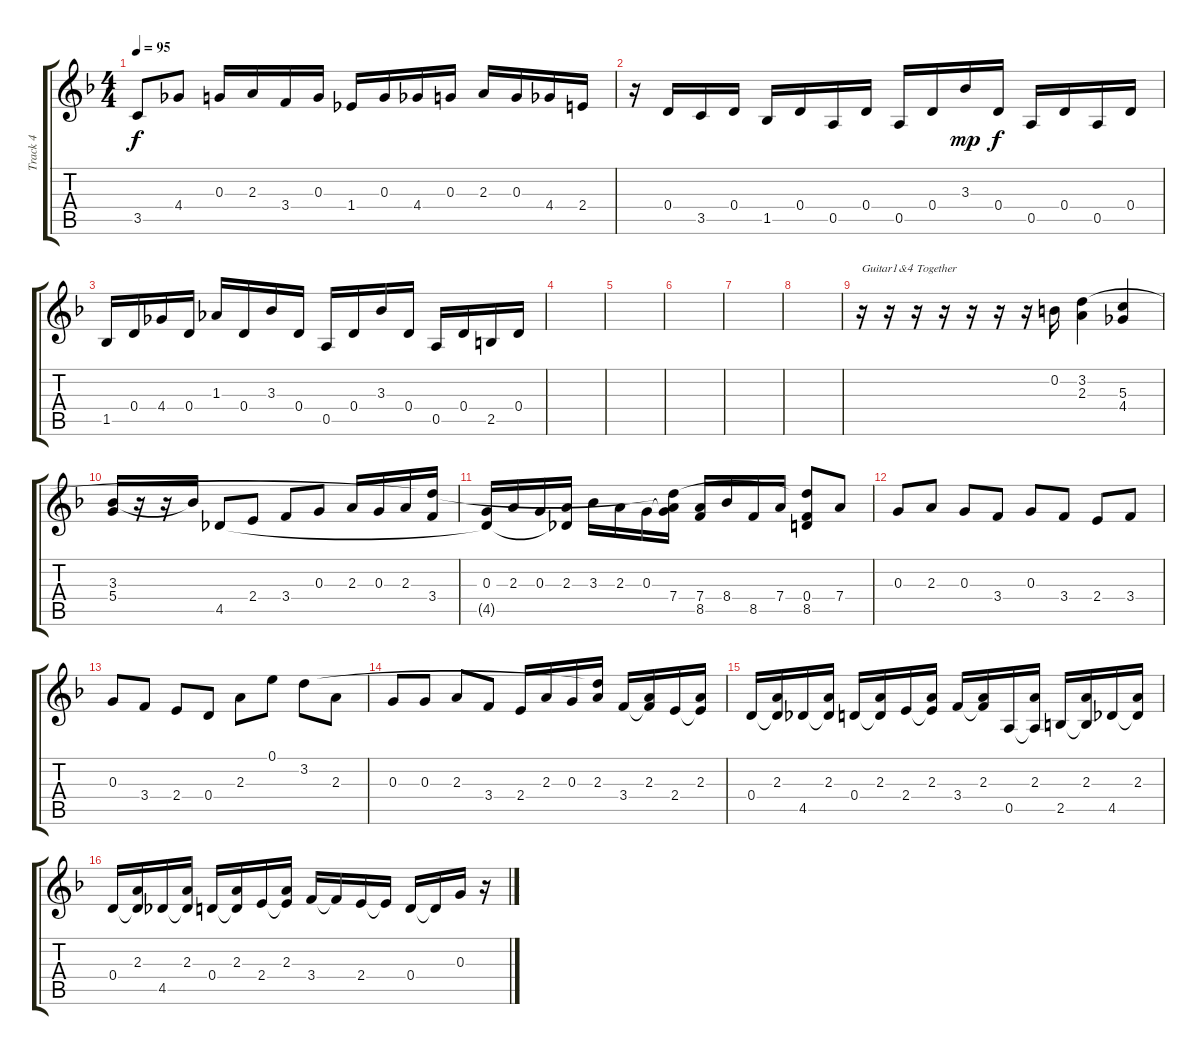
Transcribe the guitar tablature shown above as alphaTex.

\track ("Track 4" "Track 4") {instrument distortionguitar}
\staff {score tabs}
\tuning (E4 B3 G3 D3 A2 D2) {hide}
\ts (4 4)
\tempo 95
\clef g2
\ks dminor
3.5.8{dy f} 4.4.8 0.3.16 2.3.16 3.4.16 0.3.16 1.4.16 0.3.16 4.4.16 0.3.16 2.3.16 0.3.16 4.4.16 2.4.16 |
r.16 0.4.16 3.5.16 0.4.16 1.5.16 0.4.16 0.5.16 0.4.16 0.5.16 0.4.16 3.3.16{dy mp} 0.4.16{dy f} 0.5.16 0.4.16 0.5.16 0.4.16 |
1.5.16 0.4.16 4.4.16 0.4.16 1.3.16 0.4.16 3.3.16 0.4.16 0.5.16 0.4.16 3.3.16 0.4.16 0.5.16 0.4.16 2.5.16 0.4.16 |
|
|
|
|
|
r.16{txt "Guitar1&4 Together" volume 14} r.16 r.16 r.16 r.16 r.16 r.16 0.2.16 (3.2 2.3).4 (5.3 4.4).4 |
(3.3 5.4).16 r.16 r.16 3.3{t}.16 4.5.8 2.4.8 3.4.8 0.3.8 2.3.16 0.3.16 2.3.16 (3.2{t} 3.4).16 |
(0.3 4.5{t}).16 2.3.16 0.3.16 (2.3 4.5{t}).16 3.3.16 2.3.16 0.3.16 (3.2{t} 0.3{t} 7.4).16 (7.4 8.5).16 8.4.16 8.5.16 7.4.16 (3.2{t} 0.4 8.5).8 7.4.8 |
0.3.8 2.3.8 0.3.8 3.4.8 0.3.8 3.4.8 2.4.8 3.4.8 |
0.3.8 3.4.8 2.4.8 0.4.8 2.3.8 0.1.8 3.2.8 2.3.8 |
0.3.8 0.3.8 2.3.8 3.4.8 2.4.16 2.3.16 0.3.16 (3.2{t} 2.3).16 3.4.16 (2.3 3.4{t}).16 2.4.16 (2.3 2.4{t}).16 |
0.4.16 (2.3 0.4{t}).16 4.5.16 (2.3 4.5{t}).16 0.4.16 (2.3 0.4{t}).16 2.4.16 (2.3 2.4{t}).16 3.4.16 (2.3 3.4{t}).16 0.5.16 (2.3 0.5{t}).16 2.5.16 (2.3 2.5{t}).16 4.5.16 (2.3 4.5{t}).16 |
0.4.16 (2.3 0.4{t}).16 4.5.16 (2.3 4.5{t}).16 0.4.16 (2.3 0.4{t}).16 2.4.16 (2.3 2.4{t}).16 3.4.16 3.4{t}.16 2.4.16 2.4{t}.16 0.4.16 0.4{t}.16 0.3.16 r.16
